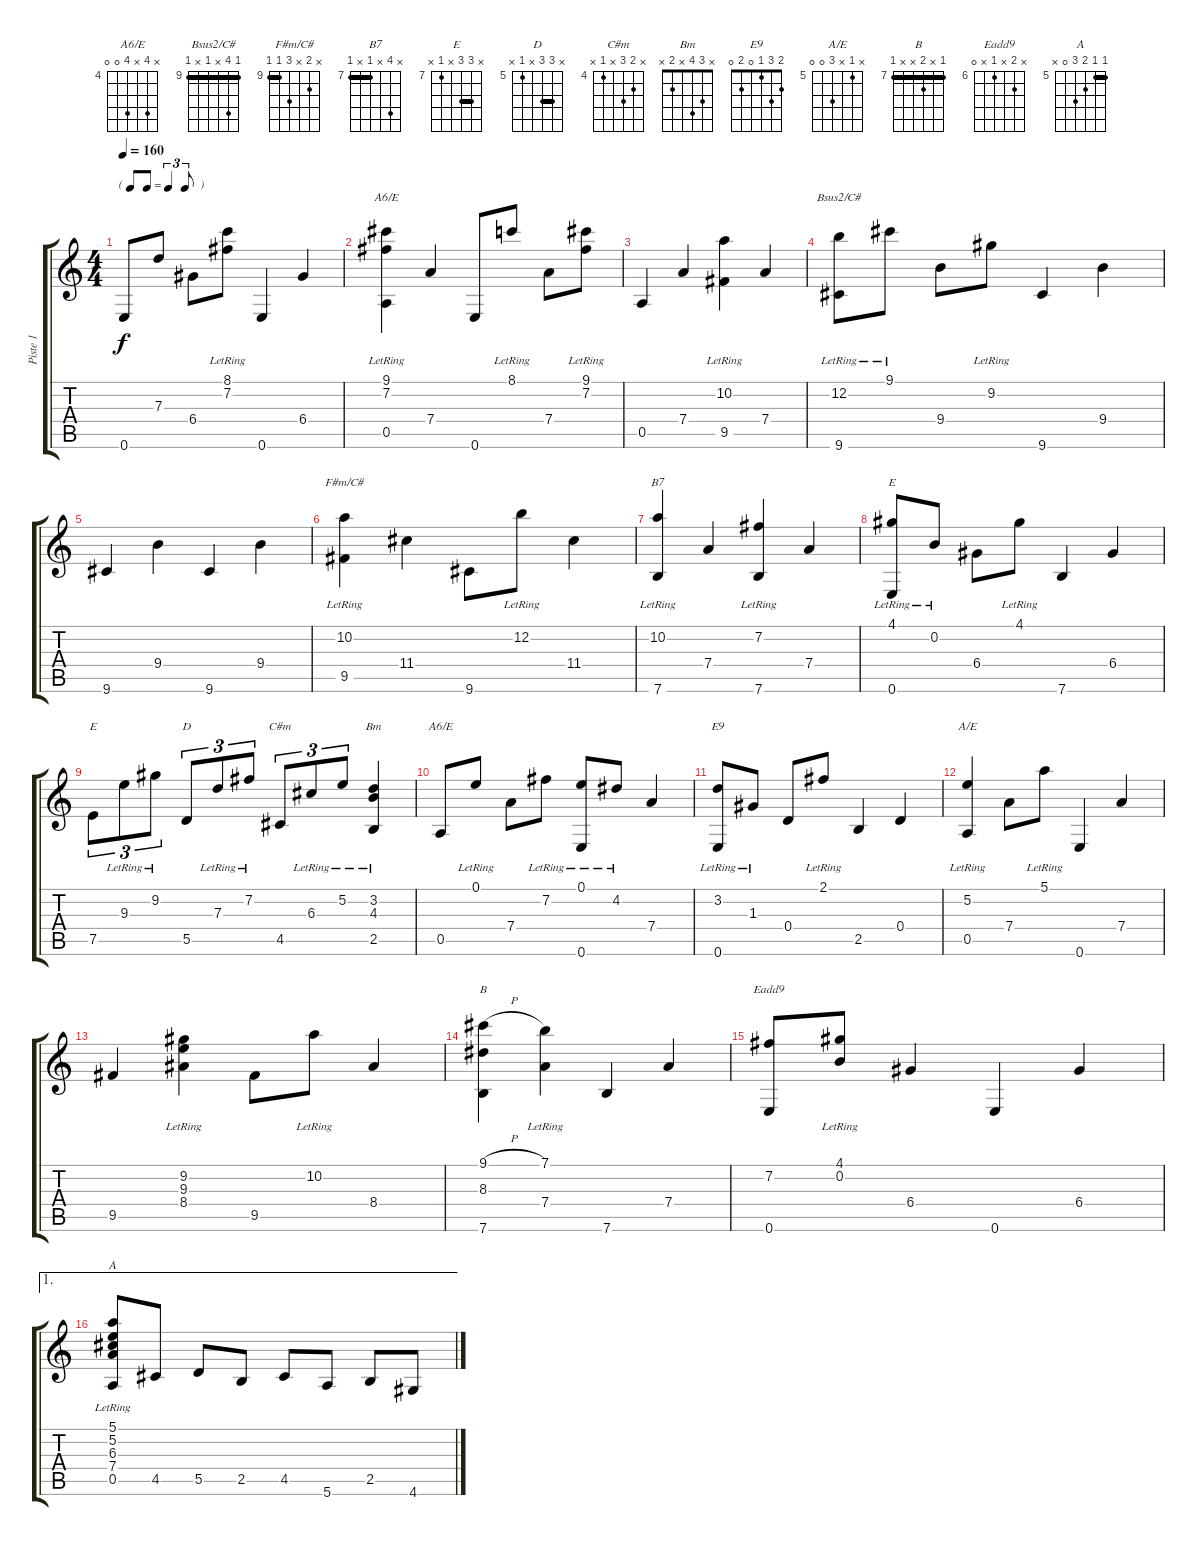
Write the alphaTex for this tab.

\track ("Piste 1" "Piste 1") {instrument electricbasspick}
\staff {score tabs}
\tuning (E4 B3 G3 D3 A2 E2) {hide}
\chord ("A6/E" 9 7 x 7 0 0) {firstfret 7}
\chord ("Bsus2/C#" 9 12 x 9 x 9) {firstfret 9 barre 9}
\chord ("F#m/C#" x 10 x 11 9 9) {firstfret 9 barre 9}
\chord ("B7" x 10 x 7 x 7) {firstfret 7 barre 7}
\chord ("E" x x x x x x)
\chord ("E" x 9 9 x 7 x) {firstfret 7 barre 9}
\chord ("D" x 7 7 x 5 x) {firstfret 5 barre 7}
\chord ("C#m" x 5 6 x 4 x) {firstfret 4}
\chord ("Bm" x 3 4 x 2 x)
\chord ("A6/E" x 7 x 7 0 0) {firstfret 4}
\chord ("E9" 2 3 1 0 2 0)
\chord ("A/E" x 5 x 7 0 0) {firstfret 5}
\chord ("B" 7 x 8 x x 7) {firstfret 7 barre 7}
\chord ("Eadd9" x 7 x 6 x 0) {firstfret 6}
\chord ("A" 5 5 6 7 0 x) {firstfret 5 barre 5}
\ts (4 4)
\tf triplet8th
\tempo 160
\clef g2
\ks c
0.6.8{dy f} 7.3.8 6.4.8 (8.1{lr} 7.2{lr}).8 0.6.4 6.4.4 |
(9.1{lr} 7.2{lr} 0.5).4{ch "A6/E"} 7.4.4 0.6.8 8.1{lr}.8 7.4.8 (9.1{lr} 7.2{lr}).8 |
0.5.4 7.4.4 (10.2{lr} 9.5).4 7.4.4 |
(12.2{lr} 9.6).8{ch "Bsus2/C#"} 9.1{lr}.8 9.4.8 9.2{lr}.8 9.6.4 9.4.4 |
9.6.4 9.4.4 9.6.4 9.4.4 |
(10.2{lr} 9.5).4{ch "F#m/C#"} 11.4.4 9.6.8 12.2{lr}.8 11.4.4 |
(10.2{lr} 7.6).4{ch "B7"} 7.4.4 (7.2{lr} 7.6).4 7.4.4 |
(4.1{lr} 0.6).8{ch "E"} 0.2{lr}.8 6.4.8 4.1{lr}.8 7.6.4 6.4.4 |
7.5.8{tu (3 2) ch "E"} 9.3{lr}.8{tu (3 2)} 9.2{lr}.8{tu (3 2)} 5.5.8{tu (3 2) ch "D"} 7.3{lr}.8{tu (3 2)} 7.2{lr}.8{tu (3 2)} 4.5.8{tu (3 2) ch "C#m"} 6.3{lr}.8{tu (3 2)} 5.2{lr}.8{tu (3 2)} (3.2{lr} 4.3{lr} 2.5).4{ch "Bm"} |
0.5.8{ch "A6/E"} 0.1{lr}.8 7.4.8 7.2{lr}.8 (0.1{lr} 0.6).8 4.2{lr}.8 7.4.4 |
(3.2{lr} 0.6).8{ch "E9"} 1.3{lr}.8 0.4.8 2.1{lr}.8 2.5.4 0.4.4 |
(5.2{lr} 0.5).4{ch "A/E"} 7.4.8 5.1{lr}.8 0.6.4 7.4.4 |
9.5.4 (9.2{lr} 9.3{lr} 8.4).4 9.5.8 10.2{lr}.8 8.4.4 |
(9.1{h} 8.3 7.6).4{ch "B"} (7.1{lr} 7.4).4 7.6.4 7.4.4 |
(7.2 0.6).8{ch "Eadd9"} (4.1{lr} 0.2{lr}).8 6.4.4 0.6.4 6.4.4 |
\ae 1
(5.1{lr} 5.2{lr} 6.3{lr} 7.4 0.5).8{ch "A"} 4.5.8 5.5.8 2.5.8 4.5.8 5.6.8 2.5.8 4.6.8
